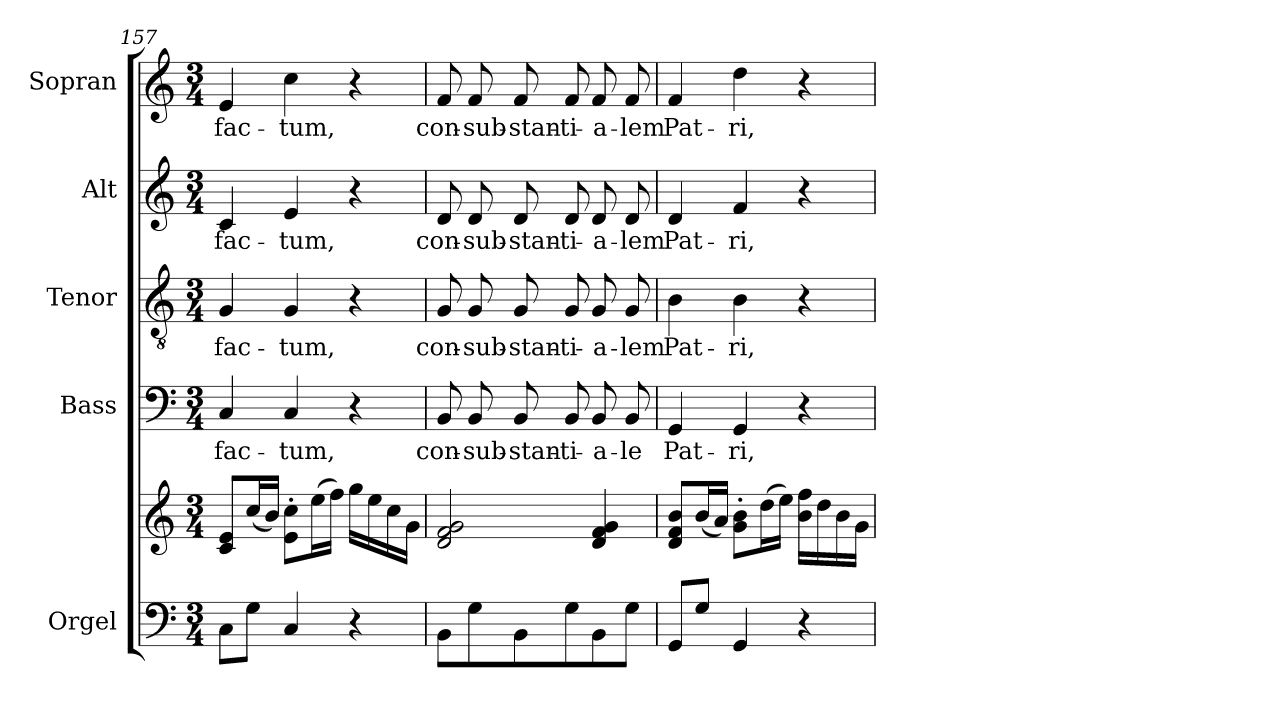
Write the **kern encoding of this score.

**kern	**kern	**kern	**text	**kern	**text	**kern	**text	**kern	**text
*part5	*part5	*part4	*part4	*part3	*part3	*part2	*part2	*part1	*part1
*staff6	*staff5	*staff4	*staff4	*staff3	*staff3	*staff2	*staff2	*staff1	*staff1
*I"Orgel	*	*I"Bass	*	*I"Tenor	*	*I"Alt	*	*I"Sopran	*
*I'Org.	*	*I'B.	*	*I'T.	*	*I'A.	*	*I'S.	*
*clefF4	*clefG2	*clefF4	*	*clefGv2	*	*clefG2	*	*clefG2	*
*k[]	*k[]	*k[]	*	*k[]	*	*k[]	*	*k[]	*
*C:	*C:	*C:	*	*C:	*	*C:	*	*C:	*
*M3/4	*M3/4	*M3/4	*	*M3/4	*	*M3/4	*	*M3/4	*
=157	=157	=157	=157	=157	=157	=157	=157	=157	=157
!	!	!	!LO:LY:b	!	!LO:LY:b	!	!LO:LY:b	!	!LO:LY:b
8C\L	8c/ 8e/L	4C/	fac-	4G/	fac-	4c/	fac-	4e/	fac-
8G\J	(<16cc/L	.	.	.	.	.	.	.	.
.	16b/JJ)	.	.	.	.	.	.	.	.
!	!	!	!LO:LY:b	!	!LO:LY:b	!	!LO:LY:b	!	!LO:LY:b
4C/	8e\'> 8cc\'>L	4C/	-tum,	4G/	-tum,	4e/	-tum,	4cc\	-tum,
.	(>16ee\L	.	.	.	.	.	.	.	.
.	16ff\JJ)	.	.	.	.	.	.	.	.
4r	16gg\LL	4r	.	4r	.	4r	.	4r	.
.	16ee\	.	.	.	.	.	.	.	.
.	16cc\	.	.	.	.	.	.	.	.
.	16g\JJ	.	.	.	.	.	.	.	.
=158	=158	=158	=158	=158	=158	=158	=158	=158	=158
!	!	!	!LO:LY:b	!	!LO:LY:b	!	!LO:LY:b	!	!LO:LY:b
8BB\L	2d/ 2f/ 2g/	8BB/	con-	8G/	con-	8d/	con-	8f/	con-
!	!	!	!LO:LY:b	!	!LO:LY:b	!	!LO:LY:b	!	!LO:LY:b
8G\	.	8BB/	-sub-	8G/	-sub-	8d/	-sub-	8f/	-sub-
!	!	!	!LO:LY:b	!	!LO:LY:b	!	!LO:LY:b	!	!LO:LY:b
8BB\	.	8BB/	-stan-	8G/	-stan-	8d/	-stan-	8f/	-stan-
!	!	!	!LO:LY:b	!	!LO:LY:b	!	!LO:LY:b	!	!LO:LY:b
8G\	.	8BB/	-ti-	8G/	-ti-	8d/	-ti-	8f/	-ti-
!	!	!	!LO:LY:b	!	!LO:LY:b	!	!LO:LY:b	!	!LO:LY:b
8BB\	4d/ 4f/ 4g/	8BB/	-a-	8G/	-a-	8d/	-a-	8f/	-a-
!	!	!	!LO:LY:b	!	!LO:LY:b	!	!LO:LY:b	!	!LO:LY:b
8G\J	.	8BB/	-le	8G/	-lem	8d/	-lem	8f/	-lem
!!LO:PB:g=z
=159	=159	=159	=159	=159	=159	=159	=159	=159	=159
!	!	!	!LO:LY:b	!	!LO:LY:b	!	!LO:LY:b	!	!LO:LY:b
8GG/L	8d/ 8f/ 8b/L	4GG/	Pat-	4B\	Pat-	4d/	Pat-	4f/	Pat-
8G/J	(<16b/L	.	.	.	.	.	.	.	.
.	16a/JJ)	.	.	.	.	.	.	.	.
!	!	!	!LO:LY:b	!	!LO:LY:b	!	!LO:LY:b	!	!LO:LY:b
4GG/	8g\'> 8b\'>L	4GG/	-ri,	4B\	-ri,	4f/	-ri,	4dd\	-ri,
.	(>16dd\L	.	.	.	.	.	.	.	.
.	16ee\JJ)	.	.	.	.	.	.	.	.
4r	16b\ 16ff\LL	4r	.	4r	.	4r	.	4r	.
.	16dd\	.	.	.	.	.	.	.	.
.	16b\	.	.	.	.	.	.	.	.
.	16g\JJ	.	.	.	.	.	.	.	.
=	=	=	=	=	=	=	=	=	=
*-	*-	*-	*-	*-	*-	*-	*-	*-	*-
